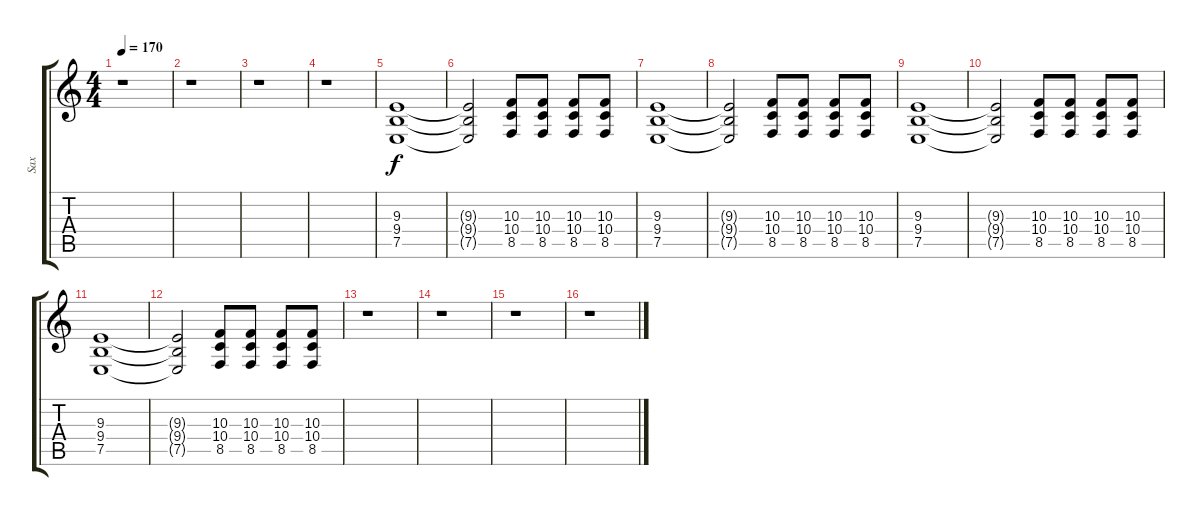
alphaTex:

\track ("Sax" "Sax") {instrument altosax}
\staff {score tabs}
\tuning (E4 B3 G3 D3 A2 E2) {hide}
\ts (4 4)
\tempo 170
\clef g2
\ks c
r.1{dy f} |
r.1 |
r.1 |
r.1 |
(9.3 9.4 7.5).1 |
(9.3{t} 9.4{t} 7.5{t}).2 (10.3 10.4 8.5).8 (10.3 10.4 8.5).8 (10.3 10.4 8.5).8 (10.3 10.4 8.5).8 |
(9.3 9.4 7.5).1 |
(9.3{t} 9.4{t} 7.5{t}).2 (10.3 10.4 8.5).8 (10.3 10.4 8.5).8 (10.3 10.4 8.5).8 (10.3 10.4 8.5).8 |
(9.3 9.4 7.5).1 |
(9.3{t} 9.4{t} 7.5{t}).2 (10.3 10.4 8.5).8 (10.3 10.4 8.5).8 (10.3 10.4 8.5).8 (10.3 10.4 8.5).8 |
(9.3 9.4 7.5).1 |
(9.3{t} 9.4{t} 7.5{t}).2 (10.3 10.4 8.5).8 (10.3 10.4 8.5).8 (10.3 10.4 8.5).8 (10.3 10.4 8.5).8 |
r.1 |
r.1 |
r.1 |
r.1
